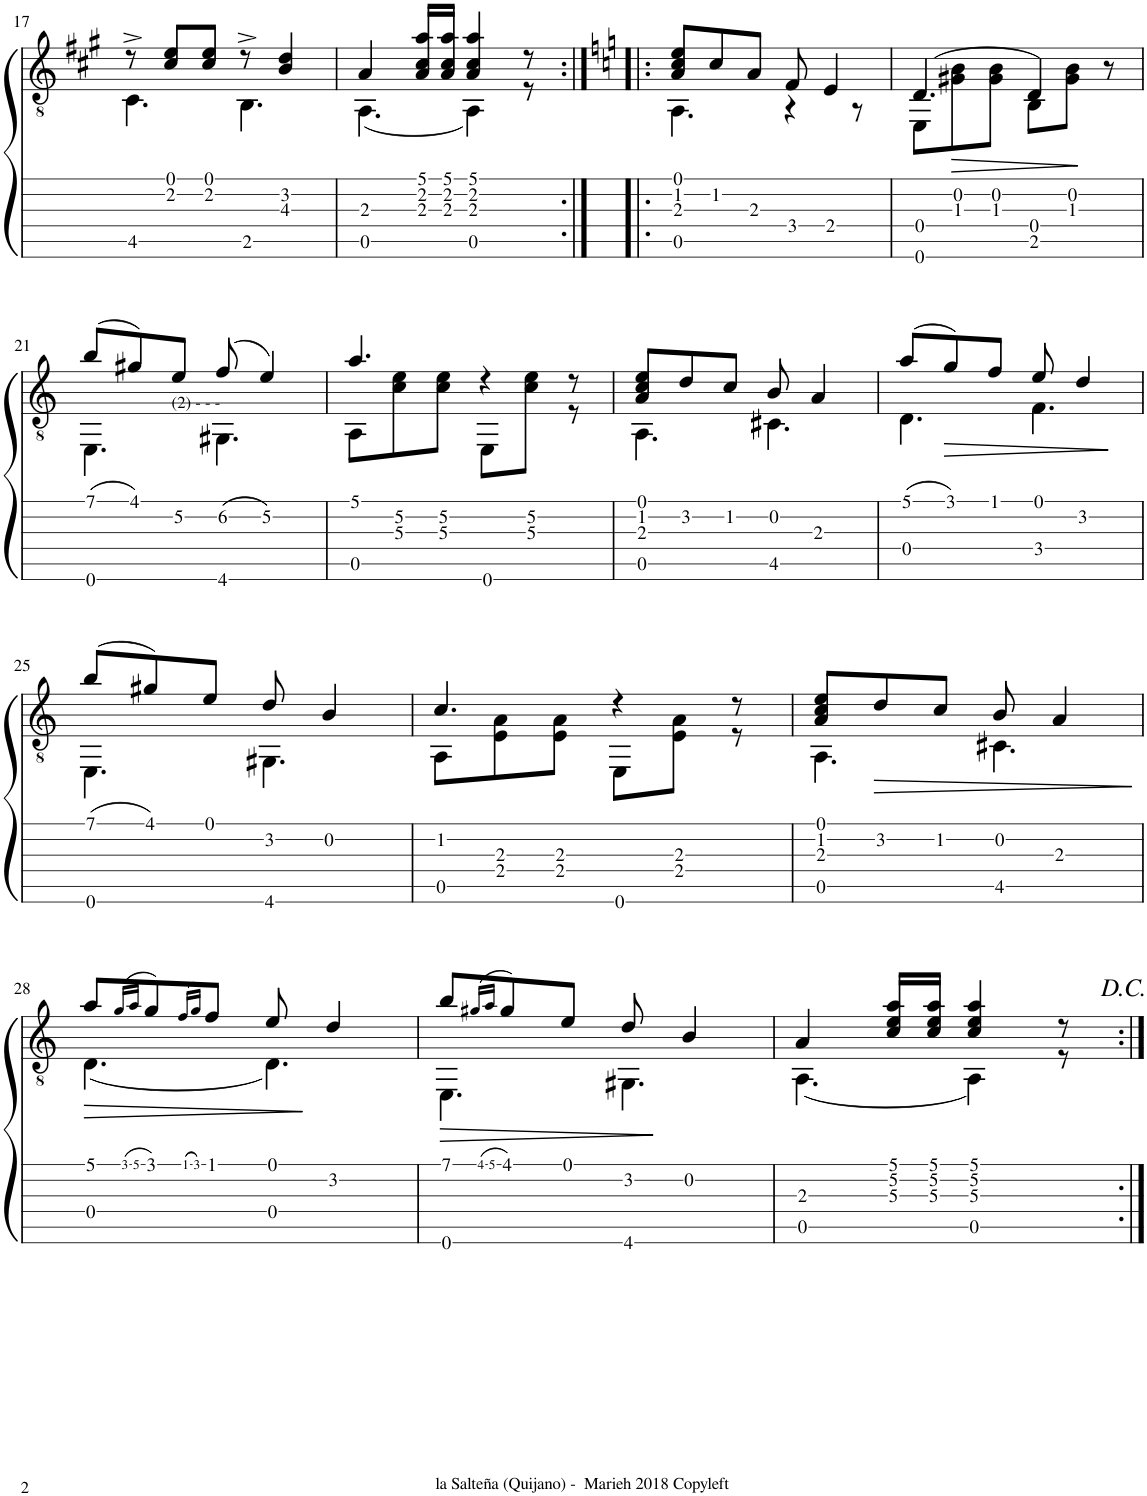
**kern	**kern	**dynam
*part2	*part1	*part1
*staff2	*staff1	*staff1
*I"Guitare classique [Tablature]	*I"Guitare classique	*
!!LO:PB:g=z
*	*clefGv2	*
*k[f#c#g#]	*k[f#c#g#]	*
*M6/8	*M6/8	*
=17	=17	=17
*^	*^	*
8r	4.C#	8r	4.C#^>\	.
8c#\ 8e\L	.	8c#/ 8e/L	.	.
8c#\ 8e\J	.	8c#/ 8e/J	.	.
8r	4.BB	8r	4.BB^>\	.
4B 4d	.	4B/ 4d/	.	.
=18	=18	=18	=18	=18
4A	[4.AA	4A/	[4.AA\	.
16A\ 16c#\ 16a\LL	.	16A/ 16c#/ 16a/LL	.	.
16A\ 16c#\ 16a\JJ	.	16A/ 16c#/ 16a/JJ	.	.
4A 4c# 4a	4AA]	4A/ 4c#/ 4a/	4AA\]	.
8r	8r	8r	8r	.
=19:|!|:	=19:|!|:	=19:|!|:	=19:|!|:	=19:|!|:
*k[]	*	*k[]	*	*
8A\ 8c\ 8e\L	4.AA	8A/ 8c/ 8e/L	4.AA\	.
8c	.	8c/	.	.
8AJ	.	8A/J	.	.
8F	4r	8F/	4r	.
4E	.	4E/	.	.
.	8r	.	8r	.
=20	=20	=20	=20	=20
[4.D	8EEL	[4.D/	8EE\L	.
!	!	!	!	!LO:HP:b
.	8G#X\ 8B\	.	8G#X\ 8B\	>
.	8G#\ 8B\J	.	8G#\ 8B\J	.
4D]	8BBL	4D/]	8BB\L	.
.	8G#\ 8B\J	.	8G#\ 8B\J	.
8r	8ryy	8r	8ryy	.
!!LO:LB:g=z	!!
=21	=21	=21	=21	=21
(8bL	4.EE	(8b/L	4.EE\	.
8g#X)	.	8g#X/)	.	.
8eJ	.	8e/J	.	.
(8f	4.GG#X	(8f/	4.GG#X\	.
4e)	.	4e/)	.	.
=22	=22	=22	=22	=22
4.a	8AAL	4.a/	8AA\L	.
.	8c\ 8e\	.	8c\ 8e\	.
.	8c\ 8e\J	.	8c\ 8e\J	.
4r	8EEL	4r	8EE\L	.
.	8c\ 8e\J	.	8c\ 8e\J	.
8r	8r	8r	8r	.
=23	=23	=23	=23	=23
8A\ 8c\ 8e\L	4.AA	8A/ 8c/ 8e/L	4.AA\	.
8d	.	8d/	.	.
8cJ	.	8c/J	.	.
8B	4.C#X	8B/	4.C#X\	.
4A	.	4A/	.	.
=24	=24	=24	=24	=24
(8aL	4.D	(8a/L	4.D\	.
!	!	!	!	!LO:HP:b
8g)	.	8g/)	.	>
8fJ	.	8f/J	.	.
8e	4.F	8e/	4.F\	.
4d	.	4d/	.	.
*v	*v	*	*	*
*	*v	*v	*
.	.	]
!!LO:LB:g=z
=25	=25	=25
*^	*^	*
(8bL	4.EE	(8b/L	4.EE\	.
8g#X)	.	8g#X/)	.	.
8eJ	.	8e/J	.	.
8d	4.GG#X	8d/	4.GG#X\	.
4B	.	4B/	.	.
=26	=26	=26	=26	=26
4.c	8AAL	4.c/	8AA\L	.
.	8E\ 8A\	.	8E\ 8A\	.
.	8E\ 8A\J	.	8E\ 8A\J	.
4r	8EEL	4r	8EE\L	.
.	8E\ 8A\J	.	8E\ 8A\J	.
8r	8r	8r	8r	.
=27	=27	=27	=27	=27
8A\ 8c\ 8e\L	4.AA	8A/ 8c/ 8e/L	4.AA\	.
!	!	!	!	!LO:HP:b
8d	.	8d/	.	>
8cJ	.	8c/J	.	.
8B	4.C#X	8B/	4.C#X\	.
4A	.	4A/	.	.
*v	*v	*	*	*
*	*v	*v	*
.	.	]
!!LO:LB:g=z
=28	=28	=28
*^	*	*
!	!	!	!LO:HP:b
*	*	*^	*
8aL	[4.D	8a/L	[4.D\	>
(qg	.	(16qg/LL	.	.
qa	.	16qa/JJ	.	.
8g)	.	8g/)	.	.
(qf	.	(16qf/LL	.	.
qg)	.	16qg/JJ)	.	.
8fJ	.	8f/J	.	.
8e	4.D]	8e/	4.D\]	.
4d	.	4d/	.	]
=29	=29	=29	=29	=29
8bL	4.EE	8b/L	4.EE\	.
(qg#X	.	(16qg#X/LL	.	.
qa	.	16qa/JJ	.	.
8g#)	.	8g#/)	.	.
8eJ	.	8e/J	.	.
8d	4.GG#X	8d/	4.GG#X\	.
4B	.	4B/	.	]
=30	=30	=30	=30	=30
4A	[4.AA	4A/	[4.AA\	.
16c\ 16e\ 16a\LL	.	16c/ 16e/ 16a/LL	.	.
16c\ 16e\ 16a\JJ	.	16c/ 16e/ 16a/JJ	.	.
4c 4e 4a	4AA]	4c/ 4e/ 4a/	4AA\]	.
8r	8r	8r	8r	.
*v	*v	*	*	*
*	*v	*v	*
=:|!	=:|!	=:|!
*-	*-	*-
